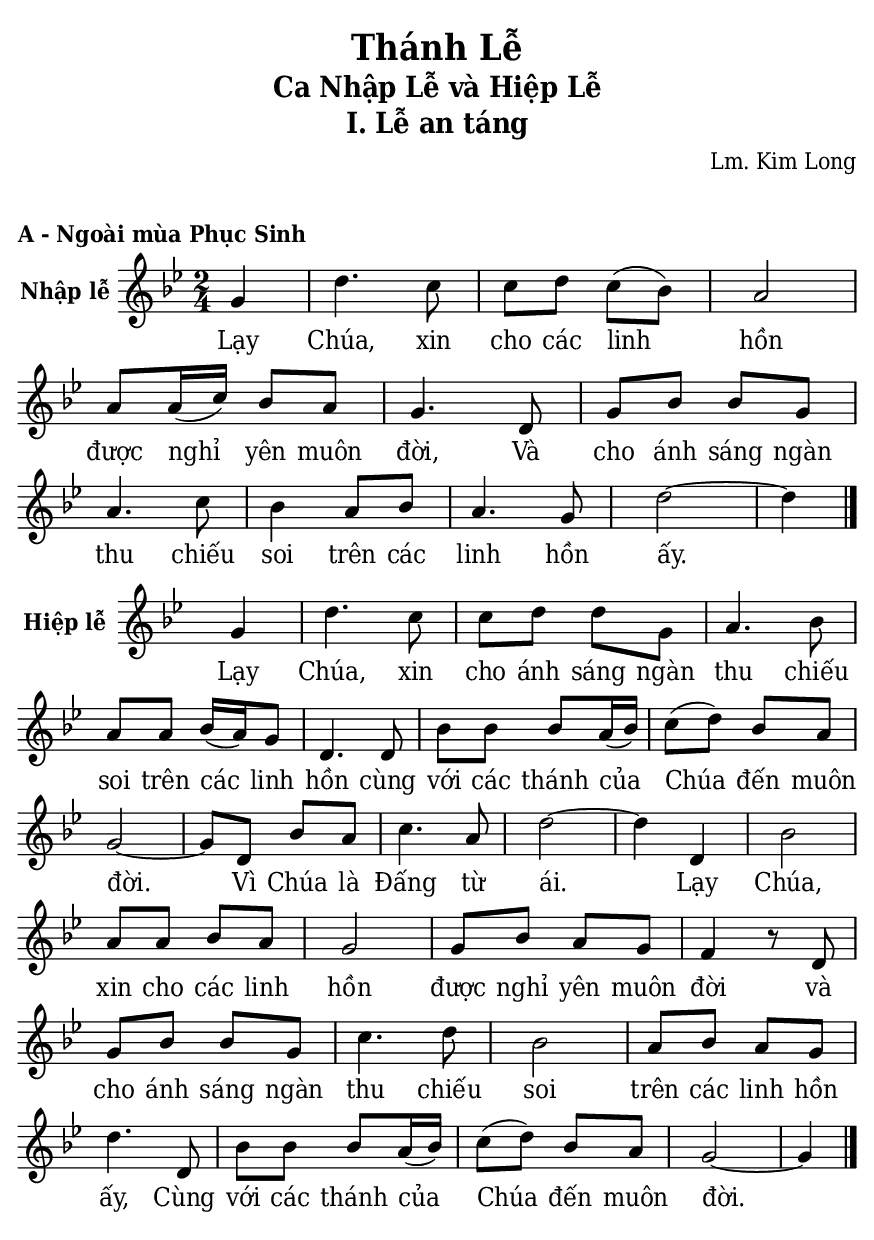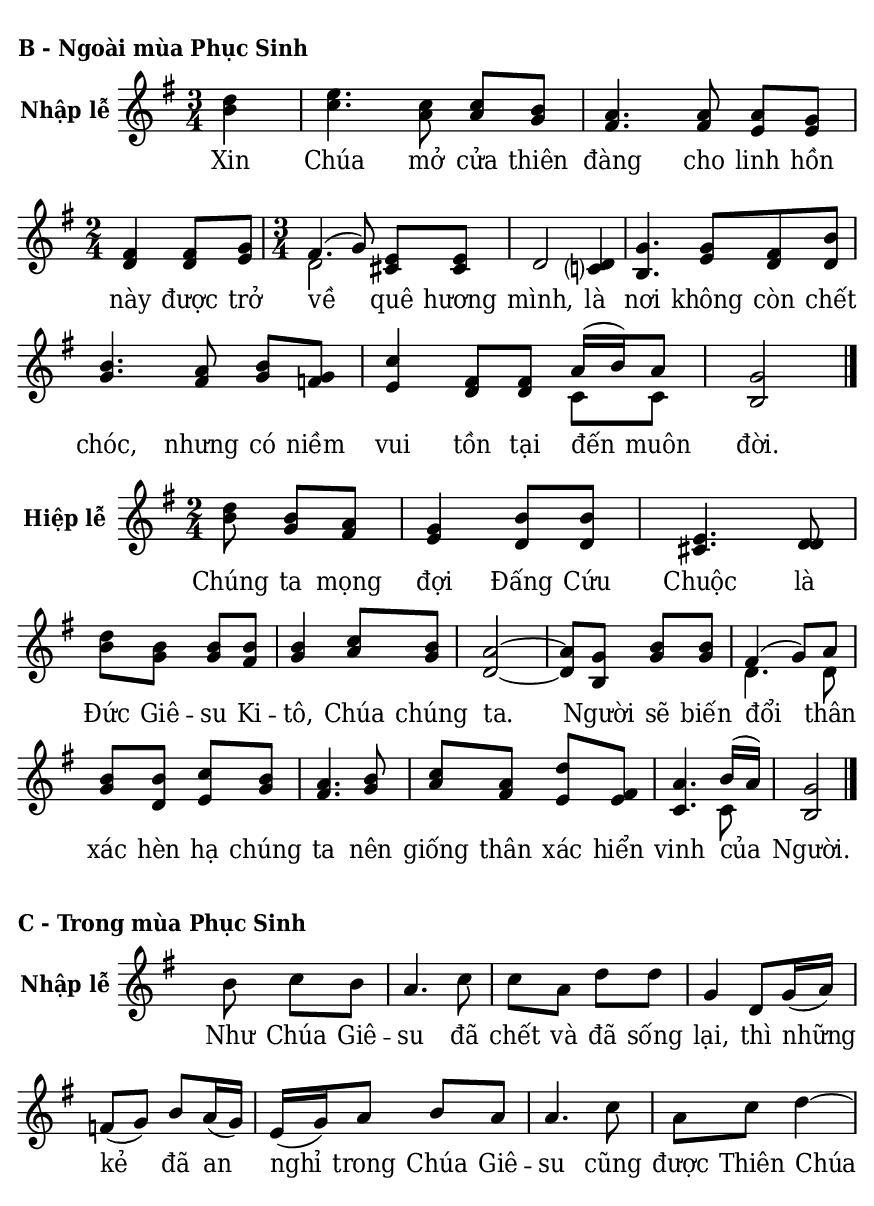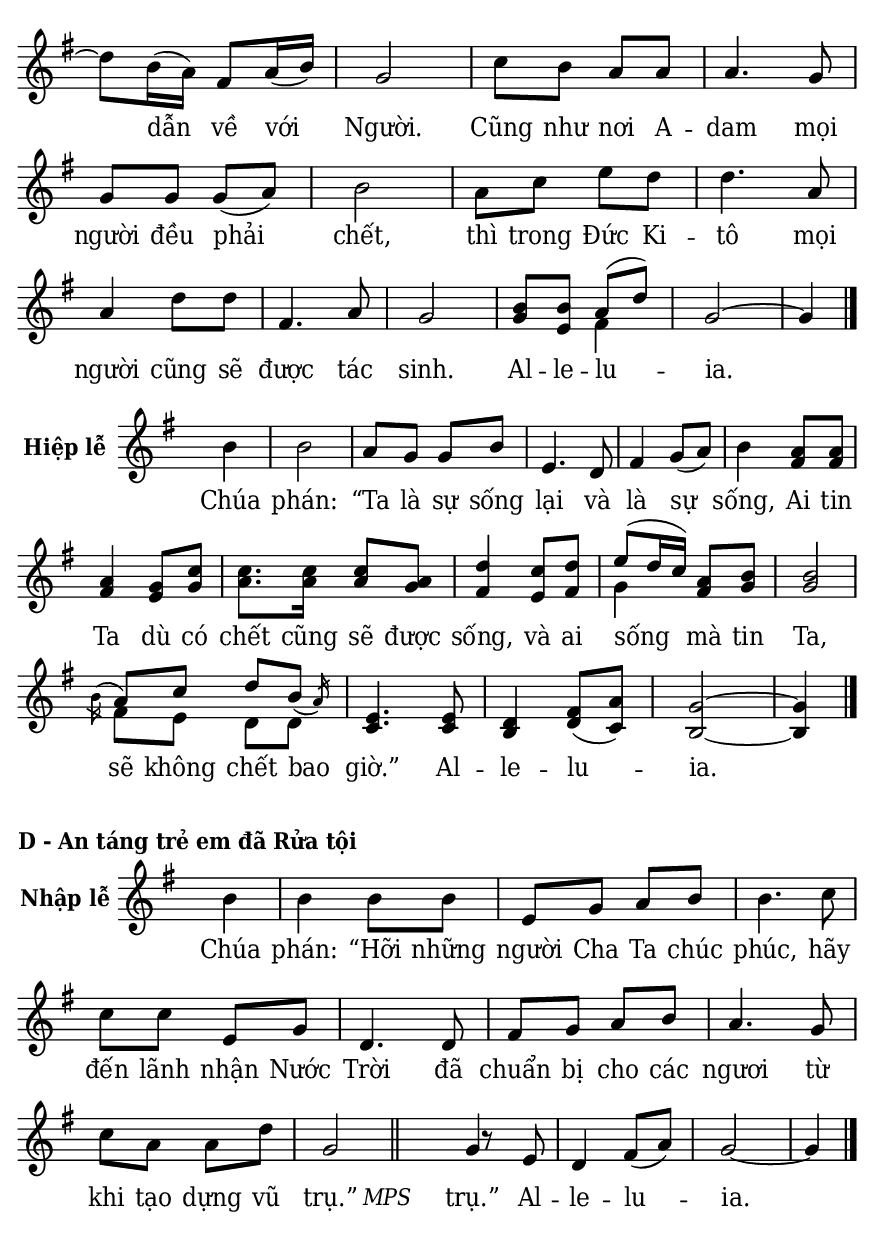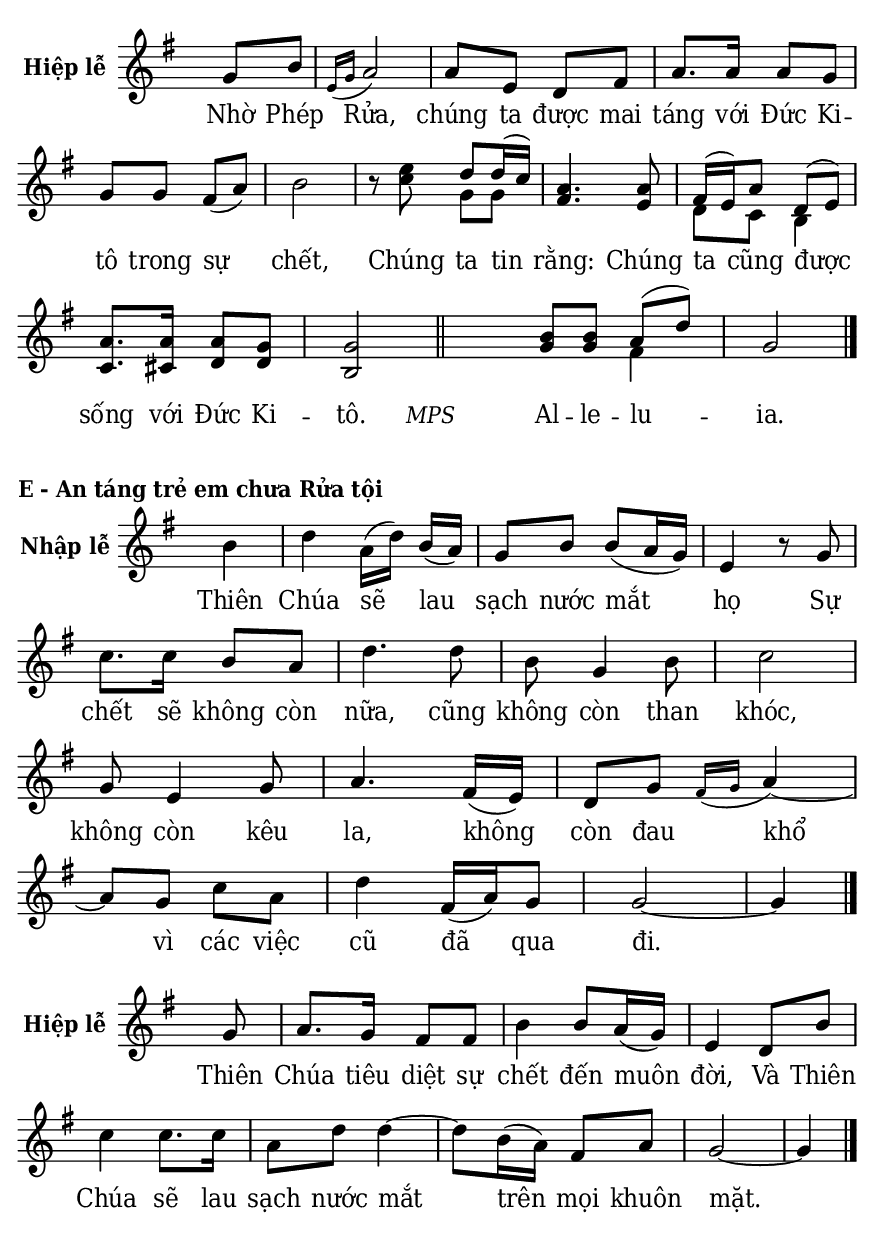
% Cài đặt chung
\version "2.22.1"
\include "english.ly"

\header {
  title = "Thánh Lễ"
  subtitle = \markup { \fontsize #1 "Ca Nhập Lễ và Hiệp Lễ" }
  subsubtitle = \markup { \huge "I. Lễ an táng" }
  composer = "Lm. Kim Long"
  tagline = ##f
}

% Nhạc
nhacMauMot = \relative c'' {
  \key bf \major
  \time 2/4
  \partial 4 g4 |
  d'4. c8 |
  c d c (bf) |
  a2 |
  a8 a16 (c) bf8 a |
  g4. d8 |
  g bf bf g |
  a4. c8 |
  bf4 a8 bf |
  a4. g8 |
  d'2 ~ |
  d4 \bar "|."
}

nhacMauHai = \relative c'' {
  \key bf \major
  \time 2/4
  \partial 4 g4 |
  d'4. c8 |
  c d d g, |
  a4. bf8 |
  a a bf16 (a) g8 |
  d4. d8 |
  bf' bf bf a16 (bf) |
  c8 (d) bf a |
  g2 ~ |
  g8 d bf' a |
  c4. a8 |
  d2 ~ |
  d4 d, |
  bf'2 |
  a8 a bf a |
  g2 |
  g8 bf a g |
  f4 r8 d |
  g bf bf g |
  c4. d8 |
  bf2 |
  a8 bf a g |
  d'4. d,8 |
  bf' bf bf a16 (bf) |
  c8 (d) bf8 a |
  g2 ~ |
  g4 \bar "|."
}

nhacMauBa = \relative c'' {
  \key g \major
  \time 3/4
  \set Timing.beamExceptions = #'()
  \set Timing.baseMoment = #(ly:make-moment 1/4)
  \set Timing.beatStructure = #'(1 1 1)
  \override Staff.TimeSignature.break-visibility = #end-of-line-invisible
  \partial 4
  <<
    {
      d4 |
      e4. c8 c b |
      a4. a8 a g |
      \time 2/4
      fs4 fs8 g
    }
    {
      b4 |
      c4. a8 a g |
      fs4. fs8 e e |
      d4 d8 e
    }
  >>
  \time 3/4
  <<
    {
      \voiceOne
      fs4. (g8)
    }
    \new Voice = "splitpart" {
      \voiceTwo
      d2
    }
  >>
  \oneVoice
  <<
    {
      e8 [e]
    }
    {
      cs cs
    }
  >>
  d2
  <<
    {
      d4 |
      g4. g8 fs b |
      b4. a8 b [g] |
      c4 fs,8 fs
    }
    {
      c!?4 |
      b4. e8 d d |
      g4. fs8 g f! |
      e4 d8 d
    }
  >>
  <<
    {
      \voiceOne
      a'16 (b) a8
    }
    \new Voice = "splitpart" {
      \voiceTwo
      c,8 c
    }
  >>
  \oneVoice
  <g' b,>2 \bar "|."
}

nhacMauBon = \relative c'' {
  \key g \major
  \time 2/4
  \partial 4.
  <<
    {
      d8 b a |
      g4 b8 b |
      e,4. d8 |
      d' b b b |
      b4 c8 b |
      a2 ~ |
      a8 g b b
    }
    {
      b8 g fs |
      e4 d8 d |
      cs4. d8 |
      b' g g fs |
      g4 a8 g |
      d2 ~ |
      d8 b g' g
    }
  >>
  <<
    {
      \voiceOne
      fs4 (g8) a
    }
    \new Voice = "splitpart" {
      \voiceTwo
      d,4. d8
    }
  >>
  \oneVoice
  <<
    {
      b'8 d, e b' |
      a4. b8 |
      c a d fs, |
      a4.
    }
    {
      g8 b c g |
      fs4. g8 |
      a fs e e |
      c4.
    }
  >>
  <<
    {
      \voiceOne
      b'16 (a)
    }
    \new Voice = "splitpart" {
      \voiceTwo
      c,8
    }
  >>
  \oneVoice
  <g' b,>2 \bar "|."
}

nhacMauNam = \relative c'' {
  \key g \major
  \time 2/4
  \partial 4. b8 c b |
  a4. c8 |
  c a d d |
  g,4 d8 g16 (a) |
  f8 (g) b a16 (g) |
  e (g) a8 b a |
  a4. c8 |
  a c d4 ~ |
  d8 b16 (a) fs8 a16 (b) |
  g2 |
  c8 b a a |
  a4. g8 |
  g g g (a) |
  b2 |
  a8 c e d |
  d4. a8 |
  a4 d8 d |
  fs,4. a8 |
  g2 |
  <b g>8 <b e,>
  <<
    {
      \voiceOne
      a8 (d)
    }
    \new Voice = "splitpart" {
      \voiceTwo
      fs,4
    }
  >>
  g2 ~ |
  g4 \bar "|."
}

nhacMauSau = \relative c'' {
  \key g \major
  \time 2/4
  \partial 4 b4 |
  b2 |
  a8 g g b |
  e,4. d8 |
  fs4 g8 (a) |
  b4
  <<
    {
      a8 a |
      a4 g8 c |
      c8. c16 c8 a |
      d4 c8 d
    }
    {
      fs,8 fs |
      fs4 e8 g |
      a8. a16 a8 g |
      fs4 e8 fs
    }
  >>
  <<
    {
      \voiceOne
      e'8 (d16 c)
    }
    \new Voice = "splitpart" {
      \voiceTwo
      g4
    }
  >>
  \oneVoice
  <<
    {
      a8 b |
      b2
    }
    {
      fs8 g |
      g2
    }
  >>
  <<
    {
      \voiceOne
      \slashedGrace { \once \stemDown b16 (} a8) c d
      \afterGrace b8 _({
        \override Flag.stroke-style = #"grace"
        a16)}
      \revert Flag.stroke-style
    }
    \new Voice = "splitpart" {
      \voiceTwo
      fs8 e d d
    }
  >>
  \oneVoice
  <<
    {
      e4. e8 |
      d4 fs8 (a) |
      g2 ~ |
      g4 \bar "|."
    }
    {
      c,4. c8 |
      b4 d8 (c) |
      b2 ~ |
      b4
    }
  >>
}

nhacMauBay = \relative c'' {
  \key g \major
  \time 2/4
  \partial 4 b4 |
  b b8 b |
  e,8 g a b |
  b4. c8 |
  c c e, g |
  d4. d8 |
  fs8 g a b |
  a4. g8 |
  c a a d |
  g,2
  \tweak extra-offset #'(3.8 . -2.2)
  _\markup { \italic "MPS" }
  \bar "||"
  
  \once \override NoteColumn.X-offset = 5 <>
  g4 r8 e |
  d4 fs8 (a) |
  g2 ~ |
  g4 \bar "|."
}

nhacMauTam = \relative c'' {
  \key g \major
  \time 2/4
  \partial 4 g8 b |
  \slashedGrace { e,16 (g } a2) |
  a8 e d fs |
  a8. a16 a8 g |
  g g fs (a) |
  b2 |
  r8 <e c>8
  <<
    {
      \voiceOne
      d8 d16 (c)
    }
    \new Voice = "splitpart" {
      \voiceTwo
      g8 g
    }
  >>
  \oneVoice
  <a fs>4. <a e>8 |
  <<
    {
      \voiceOne
      fs16 (e) a8 d, (e)
    }
    \new Voice = "splitpart" {
      \voiceTwo
      d8 c b4
    }
  >>
  \oneVoice
  <<
    {
      a'8. a16 a8 g |
      g2
      \tweak extra-offset #'(6 . -2.2)
      _\markup { \italic "MPS" }
      \bar "||"
      
      \once \override NoteColumn.X-offset = 7 <>
      b8 b
    }
    {
      c,8. cs16 d8 d |
      b2 |
      g'8 g
    }
  >>
  <<
    {
      \voiceOne
      a8 (d)
    }
    \new Voice = "splitpart" {
      \voiceTwo
      fs,4
    }
  >>
  \oneVoice
  g2 \bar "|."
}

nhacMauChin = \relative c'' {
  \key g \major
  \time 2/4
  \partial 4 b4 |
  d a16 ([d]) b ([a]) |
  g8 b b (a16 g) |
  e4 r8 g |
  c8. c16 b8 a |
  d4. d8 |
  b g4 b8 |
  c2 |
  g8 e4 g8 |
  a4. fs16 (e) |
  d8 g \slashedGrace { fs16 (g } a4) ~ |
  a8 g c a |
  d4 fs,16 (a) g8 |
  g2 ~ |
  g4 \bar "|."
}

nhacMauMuoi = \relative c' {
  \key g \major
  \time 2/4
  \partial 8 g'8 |
  a8. g16 fs8 fs |
  b4 b8 a16 (g) |
  e4 d8 b' |
  c4 c8. c16 |
  a8 d d4 ~ |
  d8 b16 (a) fs8 a |
  g2 ~ |
  g4 \bar "|."
}

% Lời
loiMauMot = \lyricmode {
  Lạy Chúa, xin cho các linh hồn được nghỉ yên muôn đời,
  Và cho ánh sáng ngàn thu chiếu soi trên các linh hồn ấy.
}

loiMauHai = \lyricmode {
  Lạy Chúa, xin cho ánh sáng ngàn thu
  chiếu soi trên các linh hồn
  cùng với các thánh của Chúa đến muôn đời.
  Vì Chúa là Đấng từ ái.
  Lạy Chúa, xin cho các linh hồn được nghỉ yên muôn đời
  và cho ánh sáng ngàn thu chiếu soi trên các linh hồn ấy,
  Cùng với các thánh của Chúa đến muôn đời.
}

loiMauBa = \lyricmode {
  Xin Chúa mở cửa thiên đàng cho linh hồn này
  được trở về quê hương mình,
  là nơi không còn chết chóc,
  nhưng có niềm vui tồn tại đến muôn đời.
}

loiMauBon = \lyricmode {
  Chúng ta mọng đợi Đấng Cứu Chuộc
  là Đức Giê -- su Ki -- tô, Chúa chúng ta.
  Người sẽ biến đổi thân xác hèn hạ chúng ta
  nên giống thân xác hiển vinh của Người.
}

loiMauNam = \lyricmode {
  Như Chúa Giê -- su đã chết và đã sống lại,
  thì những kẻ đã an nghỉ trong Chúa Giê -- su
  cũng được Thiên Chúa dẫn về với Người.
  Cũng như nơi A -- dam mọi người đều phải chết,
  thì trong Đức Ki -- tô mọi người cũng sẽ được tác sinh.
  Al -- le -- lu -- ia.
}

loiMauSau = \lyricmode {
  Chúa phán: “Ta là sự sống lại và là sự sống,
  Ai tin Ta dù có chết cũng sẽ được sống,
  và ai sống mà tin Ta,
  sẽ không chết bao giờ.”
  Al -- le -- lu -- ia.
}

loiMauBay = \lyricmode {
  Chúa phán: “Hỡi những người Cha Ta chúc phúc,
  hãy đến lãnh nhận Nước Trời đã chuẩn bị cho các ngươi
  từ khi tạo dựng vũ trụ.”
  trụ.”
  Al -- le -- lu -- ia.
}

loiMauTam = \lyricmode {
  Nhờ Phép Rửa, chúng ta được mai táng
  với Đức Ki -- tô trong sự chết,
  Chúng ta tin rằng:
  Chúng ta cũng được sống với Đức Ki -- tô.
  Al -- le -- lu -- ia.
}

loiMauChin = \lyricmode {
  Thiên Chúa sẽ lau sạch nước mắt họ
  Sự chết sẽ không còn nữa,
  cũng không còn than khóc,
  không còn kêu la,
  không còn đau khổ
  vì các việc cũ đã qua đi.
}

loiMauMuoi = \lyricmode {
  Thiên Chúa tiêu diệt sự chết đến muôn đời,
  Và Thiên Chúa sẽ lau sạch nước mắt trên mọi khuôn mặt.
}

% Dàn trang
\paper {
  #(set-paper-size "a5")
  top-margin = 3\mm
  bottom-margin = 3\mm
  left-margin = 3\mm
  right-margin = 3\mm
  indent = #0
  #(define fonts
	 (make-pango-font-tree "Deja Vu Serif Condensed"
	 		       "Deja Vu Serif Condensed"
			       "Deja Vu Serif Condensed"
			       (/ 20 20)))
  print-page-number = ##f
  page-count = 4
}

\markup {
  \vspace #2
  \line {
    \bold "A - Ngoài mùa Phục Sinh"
  }
}

\score {
  <<
    \new Staff \with {
      instrumentName = \markup { \bold "Nhập lễ" }} <<
        \clef treble
        \new Voice = beSop {
          \nhacMauMot
        }
      \new Lyrics \lyricsto beSop \loiMauMot
    >>
  >>
  \layout {
    indent = 17
    \override Lyrics.LyricSpace.minimum-distance = #1
    \override Score.BarNumber.break-visibility = ##(#f #f #f)
    \override Score.SpacingSpanner.uniform-stretching = ##t
    ragged-last = ##f
  }
}

\score {
  <<
    \new Staff\with {
      instrumentName = \markup { \bold "Hiệp lễ" }} <<
        \clef treble
        \new Voice = beSop {
          \nhacMauHai
        }
      \new Lyrics \lyricsto beSop \loiMauHai
    >>
  >>
  \layout {
    indent = 17
    \override Staff.TimeSignature.transparent = ##t
    \override Lyrics.LyricSpace.minimum-distance = #1
    \override Score.BarNumber.break-visibility = ##(#f #f #f)
    \override Score.SpacingSpanner.uniform-stretching = ##t
    \override LyricHyphen.minimum-distance = #1.5
    ragged-last = ##f
  }
}

\markup {
  \vspace #2
  \line {
    \bold "B - Ngoài mùa Phục Sinh"
  }
}

\score {
  <<
    \new Staff \with {
      instrumentName = \markup { \bold "Nhập lễ" }}<<
        \clef treble
        \new Voice = beSop {
          \nhacMauBa
        }
      \new Lyrics \lyricsto beSop \loiMauBa
    >>
  >>
  \layout {
    indent = 17
    \override Lyrics.LyricSpace.minimum-distance = #1
    \override Score.BarNumber.break-visibility = ##(#f #f #f)
    \override Score.SpacingSpanner.uniform-stretching = ##t
    ragged-last = ##f
  }
}

\score {
  <<
    \new Staff \with {
      instrumentName = \markup { \bold "Hiệp lễ" }} <<
        \clef treble
        \new Voice = beSop {
          \nhacMauBon
        }
      \new Lyrics \lyricsto beSop \loiMauBon
    >>
  >>
  \layout {
    indent = 17
    \override Lyrics.LyricSpace.minimum-distance = #1
    \override LyricHyphen.minimum-distance = #2
    \override Score.BarNumber.break-visibility = ##(#f #f #f)
    \override Score.SpacingSpanner.uniform-stretching = ##t
    ragged-last = ##f
  }
}

\markup {
  \vspace #2
  \line {
    \bold "C - Trong mùa Phục Sinh"
  }
}

\score {
  <<
    \new Staff \with {
      instrumentName = \markup { \bold "Nhập lễ" }} <<
        \clef treble
        \new Voice = beSop {
          \nhacMauNam
        }
      \new Lyrics \lyricsto beSop \loiMauNam
    >>
  >>
  \layout {
    indent = 17
    \override Staff.TimeSignature.transparent = ##t
    \override Lyrics.LyricSpace.minimum-distance = #1
    \override LyricHyphen.minimum-distance = #2
    \override Score.BarNumber.break-visibility = ##(#f #f #f)
    \override Score.SpacingSpanner.uniform-stretching = ##t
    ragged-last = ##f
  }
}

\score {
  <<
    \new Staff \with {
      instrumentName = \markup { \bold "Hiệp lễ" }} <<
        \clef treble
        \new Voice = beSop {
          \nhacMauSau
        }
      \new Lyrics \lyricsto beSop \loiMauSau
    >>
  >>
  \layout {
    indent = 17
    \override Staff.TimeSignature.transparent = ##t
    \override Lyrics.LyricSpace.minimum-distance = #1
    \override Score.BarNumber.break-visibility = ##(#f #f #f)
    \override Score.SpacingSpanner.uniform-stretching = ##t
    ragged-last = ##f
  }
}

\markup {
  \vspace #2
  \line {
    \bold "D - An táng trẻ em đã Rửa tội"
  }
}

\score {
  <<
    \new Staff \with {
      instrumentName = \markup { \bold "Nhập lễ" }}<<
        \clef treble
        \new Voice = beSop {
          \nhacMauBay
        }
      \new Lyrics \lyricsto beSop \loiMauBay
    >>
  >>
  \layout {
    indent = 17
    \override Staff.TimeSignature.transparent = ##t
    \override Lyrics.LyricSpace.minimum-distance = #1
    \override Score.BarNumber.break-visibility = ##(#f #f #f)
    \override Score.SpacingSpanner.uniform-stretching = ##t
    ragged-last = ##f
  }
}

\score {
  <<
    \new Staff \with {
      instrumentName = \markup { \bold "Hiệp lễ" }}<<
        \clef treble
        \new Voice = beSop {
          \nhacMauTam
        }
      \new Lyrics \lyricsto beSop \loiMauTam
    >>
  >>
  \layout {
    indent = 17
    \override Staff.TimeSignature.transparent = ##t
    \override Lyrics.LyricSpace.minimum-distance = #1
    \override LyricHyphen.minimum-distance = #2
    \override Score.BarNumber.break-visibility = ##(#f #f #f)
    \override Score.SpacingSpanner.uniform-stretching = ##t
    ragged-last = ##f
  }
}

\markup {
  \vspace #2
  \line {
    \bold "E - An táng trẻ em chưa Rửa tội"
  }
}

\score {
  <<
    \new Staff \with {
      instrumentName = \markup { \bold "Nhập lễ" }}<<
        \clef treble
        \new Voice = beSop {
          \nhacMauChin
        }
      \new Lyrics \lyricsto beSop \loiMauChin
    >>
  >>
  \layout {
    indent = 17
    \override Staff.TimeSignature.transparent = ##t
    \override Lyrics.LyricSpace.minimum-distance = #1
    \override Score.BarNumber.break-visibility = ##(#f #f #f)
    \override Score.SpacingSpanner.uniform-stretching = ##t
    ragged-last = ##f
  }
}

\score {
  <<
    \new Staff \with {
      instrumentName = \markup { \bold "Hiệp lễ" }}<<
        \clef treble
        \new Voice = beSop {
          \nhacMauMuoi
        }
      \new Lyrics \lyricsto beSop \loiMauMuoi
    >>
  >>
  \layout {
    indent = 17
    \override Staff.TimeSignature.transparent = ##t
    \override Lyrics.LyricSpace.minimum-distance = #1
    \override Score.BarNumber.break-visibility = ##(#f #f #f)
    \override Score.SpacingSpanner.uniform-stretching = ##t
    ragged-last = ##f
  }
}
